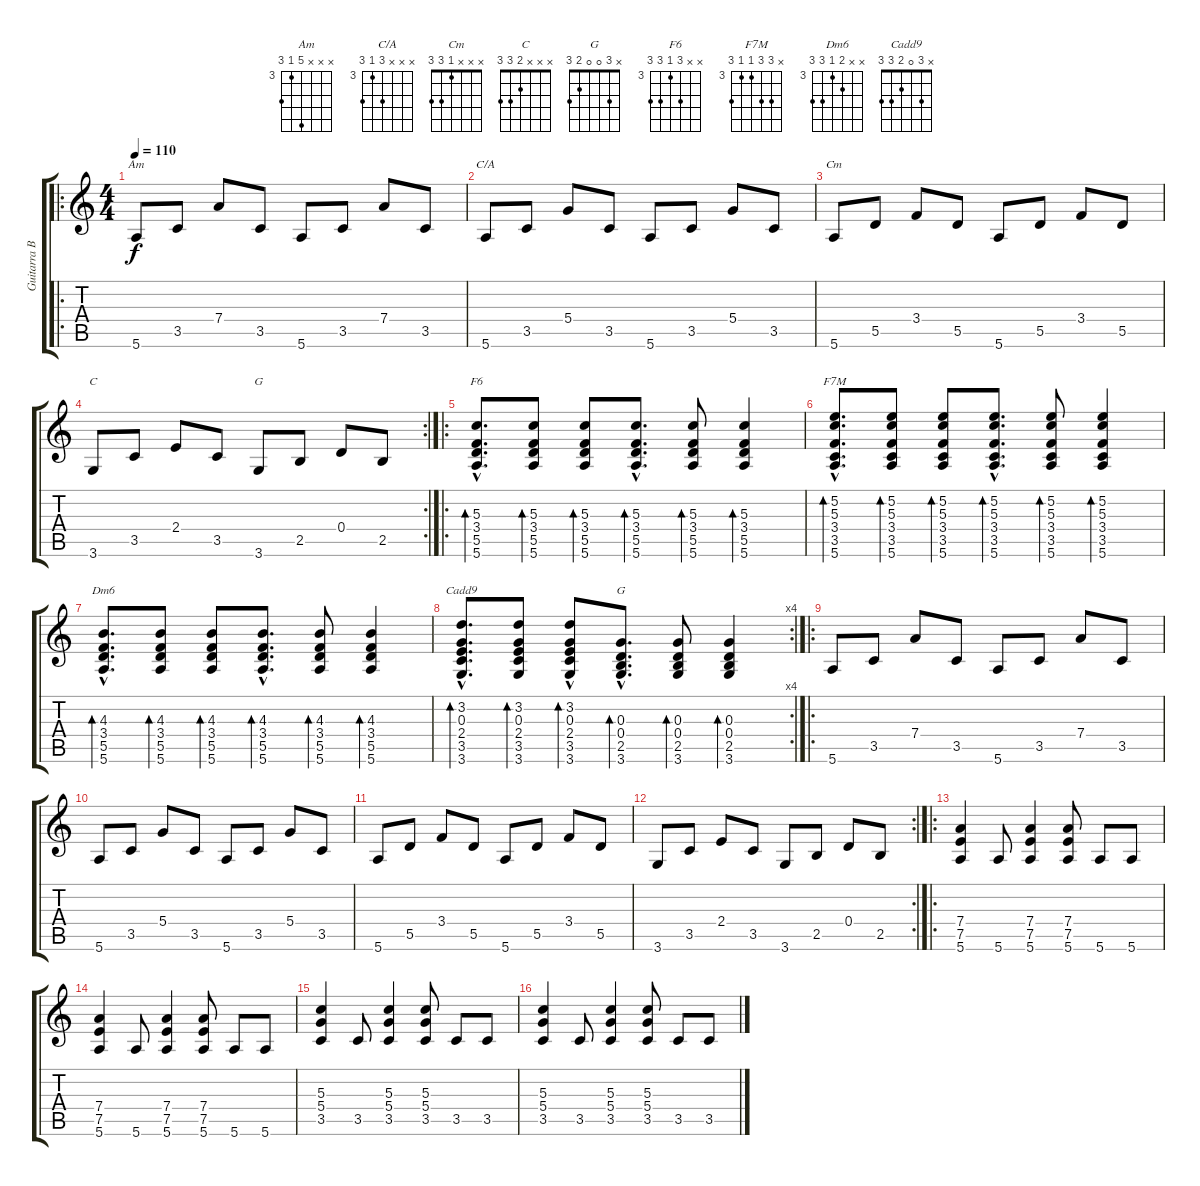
\track ("Guitarra Base" "Guitarra B") {instrument acousticguitarnylon}
\staff {score tabs}
\tuning (E4 B3 G3 D3 A2 E2) {hide}
\chord ("Am" x x x 7 3 5) {firstfret 3}
\chord ("C/A" x x x 5 3 5) {firstfret 3}
\chord ("Cm" x x x 1 3 3)
\chord ("C" x x x 2 3 3)
\chord ("G" x x x 0 2 3)
\chord ("F6" x x 5 3 5 5) {firstfret 3}
\chord ("F7M" x 5 5 3 3 5) {firstfret 3}
\chord ("Dm6" x x 4 3 5 5) {firstfret 3}
\chord ("Cadd9" x 3 0 2 3 3)
\chord ("G" x 3 0 0 2 3)
\ro
\ts (4 4)
\tempo 110
\clef g2
\ks c
5.6.8{ch "Am" dy f instrument acousticguitarnylon} 3.5.8 7.4.8 3.5.8 5.6.8 3.5.8 7.4.8 3.5.8 |
5.6.8{ch "C/A"} 3.5.8 5.4.8 3.5.8 5.6.8 3.5.8 5.4.8 3.5.8 |
5.6.8{ch "Cm"} 5.5.8 3.4.8 5.5.8 5.6.8 5.5.8 3.4.8 5.5.8 |
\rc 2
3.6.8{ch "C"} 3.5.8 2.4.8 3.5.8 3.6.8{ch "G"} 2.5.8 0.4.8 2.5.8 |
\ro
(5.3{hac} 3.4{hac} 5.5{hac} 5.6{hac}).8{d bd 60 ch "F6"} (5.3 3.4 5.5 5.6).8{bd 60} (5.3 3.4 5.5 5.6).8{bd 60} (5.3{hac} 3.4{hac} 5.5{hac} 5.6{hac}).8{d bd 60} (5.3 3.4 5.5 5.6).8{bd 60} (5.3 3.4 5.5 5.6).4{bd 60} |
(5.2{hac} 5.3{hac} 3.4{hac} 3.5{hac} 5.6{hac}).8{d bd 60 ch "F7M"} (5.2 5.3 3.4 3.5 5.6).8{bd 60} (5.2 5.3 3.4 3.5 5.6).8{bd 60} (5.2{hac} 5.3{hac} 3.4{hac} 3.5{hac} 5.6{hac}).8{d bd 60} (5.2 5.3 3.4 3.5 5.6).8{bd 60} (5.2 5.3 3.4 3.5 5.6).4{bd 60} |
(4.3{hac} 3.4{hac} 5.5{hac} 5.6{hac}).8{d bd 60 ch "Dm6"} (4.3 3.4 5.5 5.6).8{bd 60} (4.3 3.4 5.5 5.6).8{bd 60} (4.3{hac} 3.4{hac} 5.5{hac} 5.6{hac}).8{d bd 60} (4.3 3.4 5.5 5.6).8{bd 60} (4.3 3.4 5.5 5.6).4{bd 60} |
\rc 4
(3.2{hac} 0.3{hac} 2.4{hac} 3.5{hac} 3.6{hac}).8{d bd 60 ch "Cadd9"} (3.2 0.3 2.4 3.5 3.6).8{bd 60} (3.2{hac} 0.3 2.4 3.5 3.6).8{bd 60} (0.3{hac} 0.4{hac} 2.5{hac} 3.6{hac}).8{d bd 60 ch "G"} (0.3 0.4 2.5 3.6).8{bd 60} (0.3 0.4 2.5 3.6).4{bd 60} |
\ro
5.6.8 3.5.8 7.4.8 3.5.8 5.6.8 3.5.8 7.4.8 3.5.8 |
5.6.8 3.5.8 5.4.8 3.5.8 5.6.8 3.5.8 5.4.8 3.5.8 |
5.6.8 5.5.8 3.4.8 5.5.8 5.6.8 5.5.8 3.4.8 5.5.8 |
\rc 2
3.6.8 3.5.8 2.4.8 3.5.8 3.6.8 2.5.8 0.4.8 2.5.8 |
\ro
(7.4 7.5 5.6).4{instrument distortionguitar} 5.6.8 (7.4 7.5 5.6).4 (7.4 7.5 5.6).8 5.6.8 5.6.8 |
(7.4 7.5 5.6).4 5.6.8 (7.4 7.5 5.6).4 (7.4 7.5 5.6).8 5.6.8 5.6.8 |
(5.3 5.4 3.5).4 3.5.8 (5.3 5.4 3.5).4 (5.3 5.4 3.5).8 3.5.8 3.5.8 |
(5.3 5.4 3.5).4 3.5.8 (5.3 5.4 3.5).4 (5.3 5.4 3.5).8 3.5.8 3.5.8
